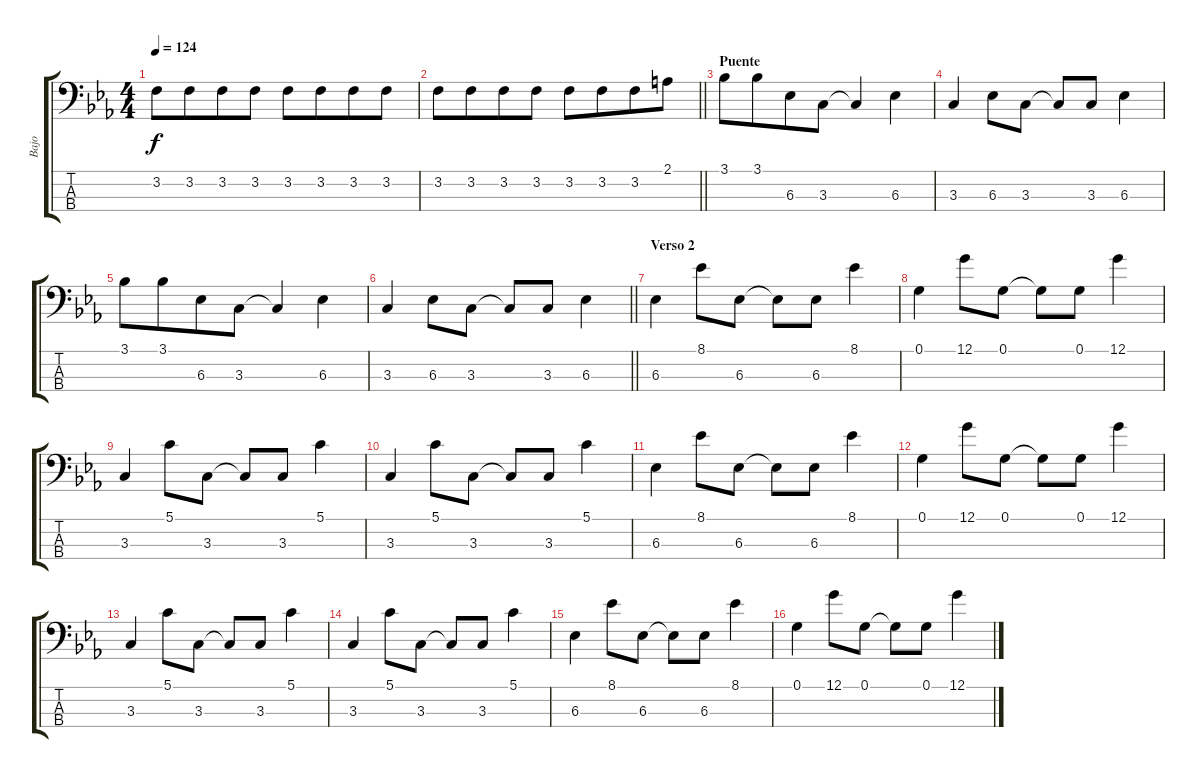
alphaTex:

\track ("Bajo" "Bajo") {instrument electricbassfinger}
\staff {score tabs}
\tuning (G2 D2 A1 E1) {hide}
\ts (4 4)
\tempo 124
\clef f4
\ks eb
3.2.8{dy f} 3.2.8{beam merge} 3.2.8 3.2.8{beam split} 3.2.8 3.2.8{beam merge} 3.2.8 3.2.8 |
\barLineRight lightlight
3.2.8 3.2.8{beam merge} 3.2.8 3.2.8{beam split} 3.2.8 3.2.8{beam merge} 3.2.8 2.1.8 |
\section ("" "Puente")
3.1.8 3.1.8{beam merge} 6.3.8 3.3.8 3.3{t}.4 6.3.4 |
3.3.4 6.3.8 3.3.8 3.3{t}.8 3.3.8 6.3.4 |
3.1.8 3.1.8{beam merge} 6.3.8 3.3.8 3.3{t}.4 6.3.4 |
\barLineRight lightlight
3.3.4 6.3.8 3.3.8 3.3{t}.8 3.3.8 6.3.4 |
\section ("" "Verso 2")
6.3.4 8.1.8 6.3.8 6.3{t}.8 6.3.8 8.1.4 |
0.1.4 12.1.8 0.1.8 0.1{t}.8 0.1.8 12.1.4 |
3.3.4 5.1.8 3.3.8 3.3{t}.8 3.3.8 5.1.4 |
3.3.4 5.1.8 3.3.8 3.3{t}.8 3.3.8 5.1.4 |
6.3.4 8.1.8 6.3.8 6.3{t}.8 6.3.8 8.1.4 |
0.1.4 12.1.8 0.1.8 0.1{t}.8 0.1.8 12.1.4 |
3.3.4 5.1.8 3.3.8 3.3{t}.8 3.3.8 5.1.4 |
3.3.4 5.1.8 3.3.8 3.3{t}.8 3.3.8 5.1.4 |
6.3.4 8.1.8 6.3.8 6.3{t}.8 6.3.8 8.1.4 |
0.1.4 12.1.8 0.1.8 0.1{t}.8 0.1.8 12.1.4
